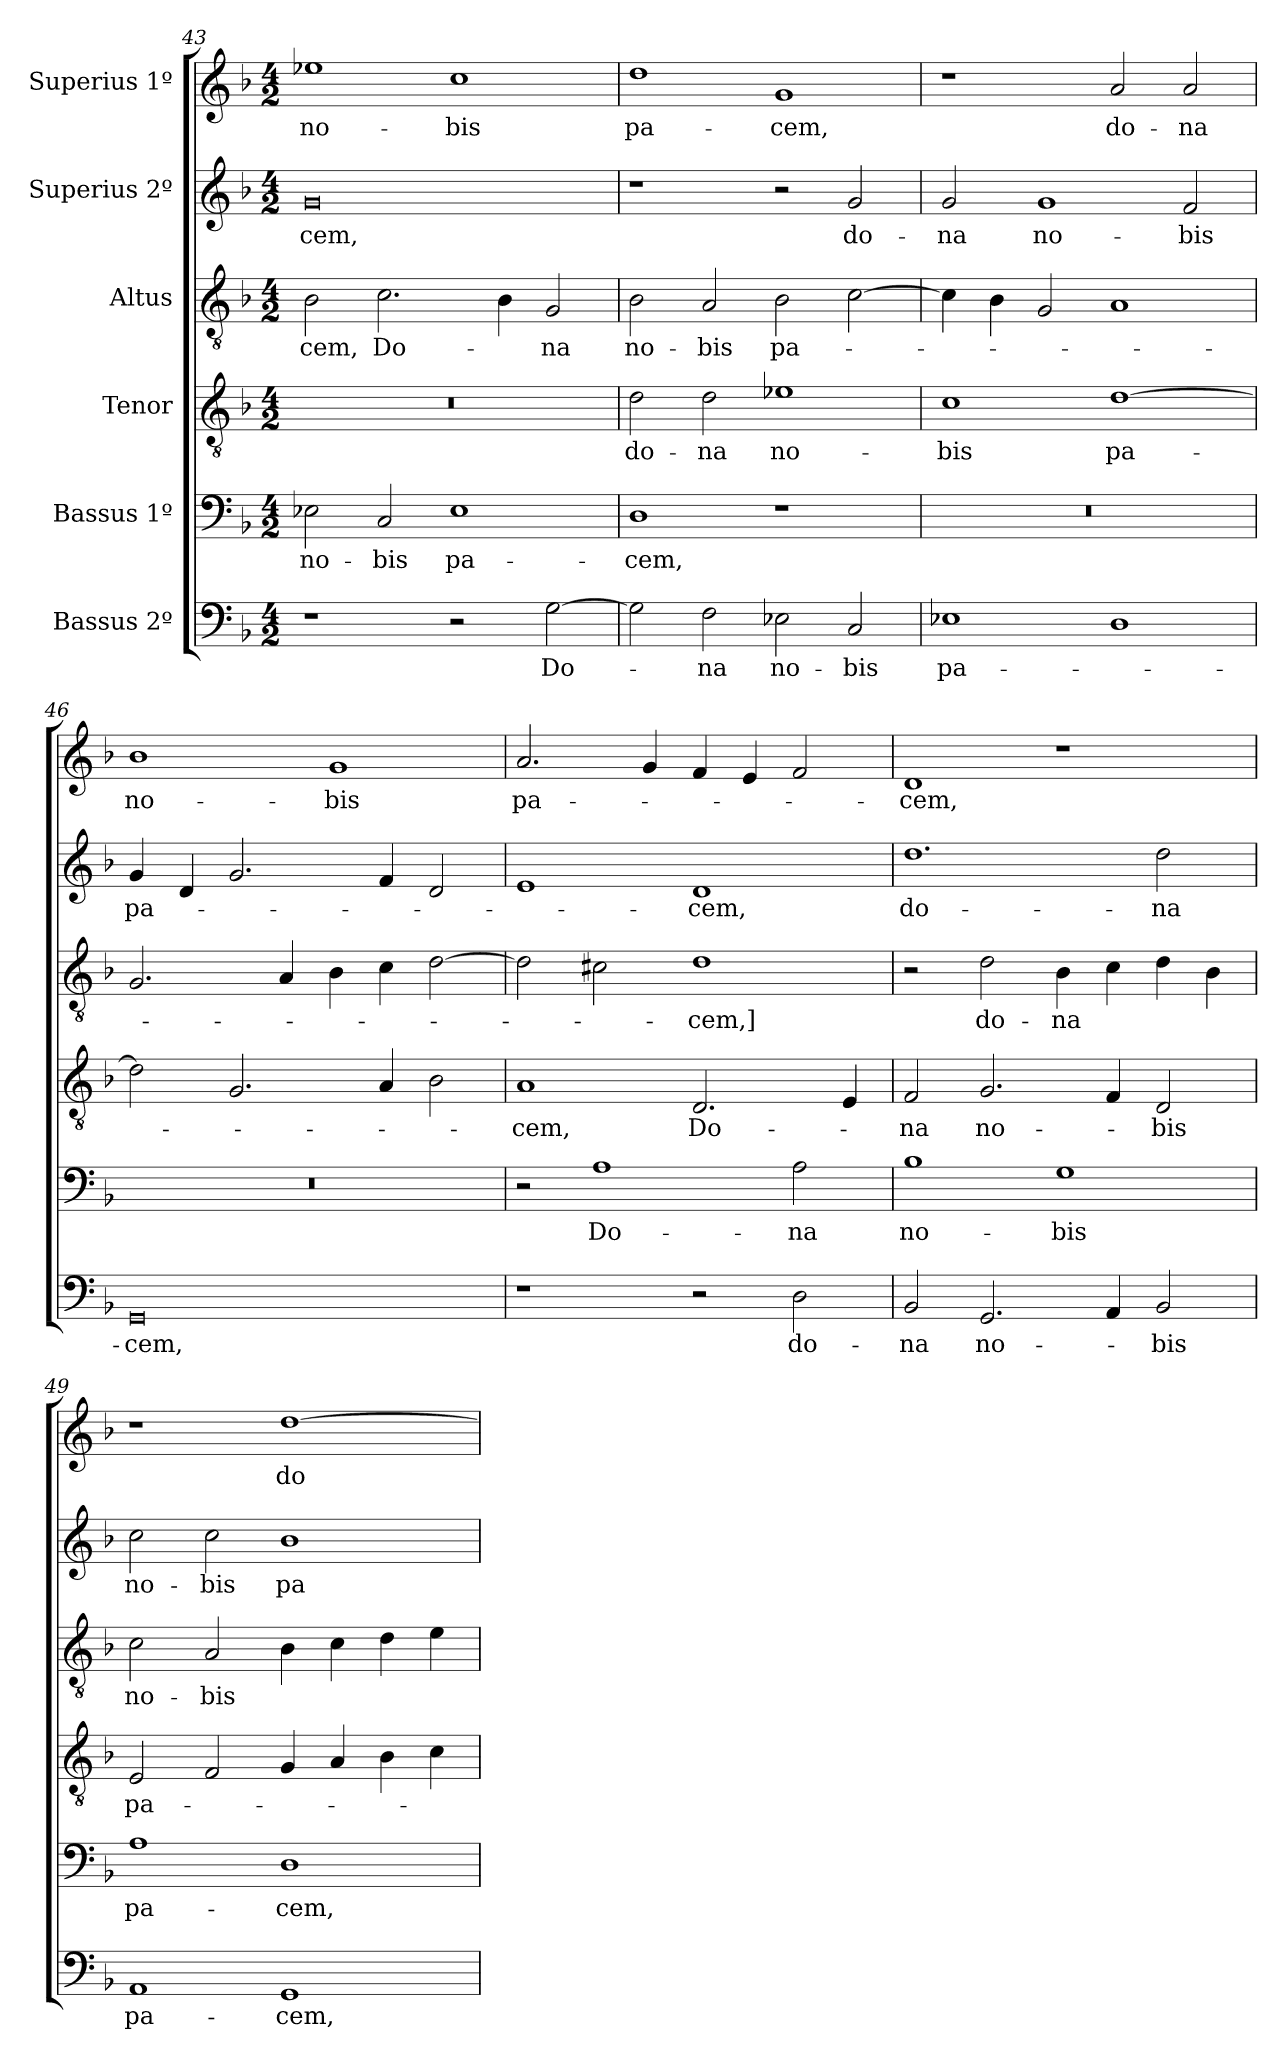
**kern	**text	**kern	**text	**kern	**text	**kern	**text	**kern	**text	**kern	**text
*part6	*part6	*part5	*part5	*part4	*part4	*part3	*part3	*part2	*part2	*part1	*part1
*staff6	*staff6	*staff5	*staff5	*staff4	*staff4	*staff3	*staff3	*staff2	*staff2	*staff1	*staff1
*I"Bassus 2º	*	*I"Bassus 1º	*	*I"Tenor	*	*I"Altus	*	*I"Superius 2º	*	*I"Superius 1º	*
*clefF4	*	*clefF4	*	*clefGv2	*	*clefGv2	*	*clefG2	*	*clefG2	*
*k[b-]	*	*k[b-]	*	*k[b-]	*	*k[b-]	*	*k[b-]	*	*k[b-]	*
*M4/2	*	*M4/2	*	*M4/2	*	*M4/2	*	*M4/2	*	*M4/2	*
=43	=43	=43	=43	=43	=43	=43	=43	=43	=43	=43	=43
1r	.	2E-X\	no-	0r	.	2B-\	-cem,	0g/	-cem,	1ee-X\	no-
.	.	2C/	-bis	.	.	2.c\	Do-	.	.	.	.
2r	.	1E-\	pa-	.	.	.	.	.	.	1cc\	-bis
.	.	.	.	.	.	4B-\	.	.	.	.	.
[2G\	Do-	.	.	.	.	2G/	-na	.	.	.	.
=44	=44	=44	=44	=44	=44	=44	=44	=44	=44	=44	=44
2G\]	.	1D\	-cem,	2d\	do-	2B-\	no-	1r	.	1dd\	pa-
2F\	-na	.	.	2d\	-na	2A/	-bis	.	.	.	.
2E-X\	no-	1r	.	1e-X\	no-	2B-\	pa-	2r	.	1g/	-cem,
2C/	-bis	.	.	.	.	[2c\	.	2g/	do-	.	.
=45	=45	=45	=45	=45	=45	=45	=45	=45	=45	=45	=45
1E-X\	pa-	0r	.	1c\	-bis	4c\]	.	2g/	-na	1r	.
.	.	.	.	.	.	4B-\	.	.	.	.	.
.	.	.	.	.	.	2G/	.	1g/	no-	.	.
1D\	.	.	.	[1d\	pa-	1A/	.	.	.	2a/	do-
.	.	.	.	.	.	.	.	2f/	-bis	2a/	-na
=46	=46	=46	=46	=46	=46	=46	=46	=46	=46	=46	=46
0GG/	-cem,	0r	.	2d\]	.	2.G/	.	4g/	pa-	1b-\	no-
.	.	.	.	.	.	.	.	4d/	.	.	.
.	.	.	.	2.G/	.	.	.	2.g/	.	.	.
.	.	.	.	.	.	4A/	.	.	.	.	.
.	.	.	.	.	.	4B-\	.	.	.	1g/	-bis
.	.	.	.	4A/	.	4c\	.	4f/	.	.	.
.	.	.	.	2B-\	.	[2d\	.	2d/	.	.	.
=47	=47	=47	=47	=47	=47	=47	=47	=47	=47	=47	=47
1r	.	2r	.	1A/	-cem,	2d\]	.	1e/	.	2.a/	pa-
.	.	1A\	Do-	.	.	2c#X\	.	.	.	.	.
.	.	.	.	.	.	.	.	.	.	4g/	.
2r	.	.	.	2.D/	Do-	1d\	-cem,]	1d/	-cem,	4f/	.
.	.	.	.	.	.	.	.	.	.	4e/	.
2D\	do-	2A\	-na	.	.	.	.	.	.	2f/	.
.	.	.	.	4E/	.	.	.	.	.	.	.
=48	=48	=48	=48	=48	=48	=48	=48	=48	=48	=48	=48
2BB-/	-na	1B-\	no-	2F/	-na	2r	.	1.dd\	do-	1d/	-cem,
2.GG/	no-	.	.	2.G/	no-	2d\	do-	.	.	.	.
.	.	1G\	-bis	.	.	4B-\	-na	.	.	1r	.
4AA/	.	.	.	4F/	.	4c\	.	.	.	.	.
2BB-/	-bis	.	.	2D/	-bis	4d\	.	2dd\	-na	.	.
.	.	.	.	.	.	4B-\	.	.	.	.	.
=49	=49	=49	=49	=49	=49	=49	=49	=49	=49	=49	=49
1AA/	pa-	1A\	pa-	2E/	pa-	2c\	no-	2cc\	no-	1r	.
.	.	.	.	2F/	.	2A/	-bis	2cc\	-bis	.	.
1GG/	-cem,	1D\	-cem,	4G/	.	4B-\	.	1b-\	pa-	[1dd\	do-
.	.	.	.	4A/	.	4c\	.	.	.	.	.
.	.	.	.	4B-\	.	4d\	.	.	.	.	.
.	.	.	.	4c\	.	4e\	.	.	.	.	.
=	=	=	=	=	=	=	=	=	=	=	=
*-	*-	*-	*-	*-	*-	*-	*-	*-	*-	*-	*-
